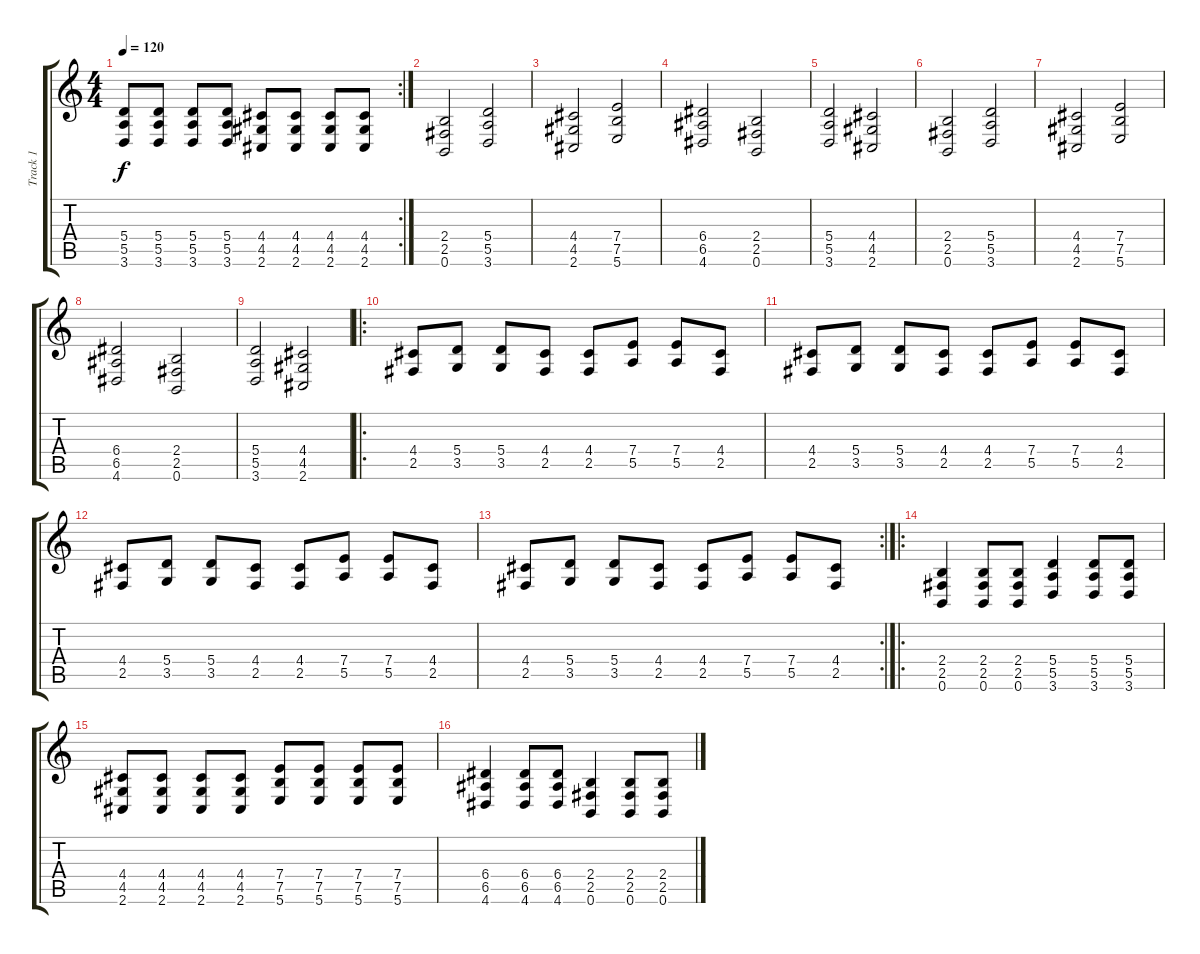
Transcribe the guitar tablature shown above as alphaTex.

\track ("Track 1" "Track 1") {instrument distortionguitar}
\staff {score tabs}
\tuning (B3 Gb3 D3 A2 E2 B1) {hide}
\rc 2
\ts (4 4)
\tempo 120
\clef g2
\ks c
(5.4 5.5 3.6).8{dy f} (5.4 5.5 3.6).8 (5.4 5.5 3.6).8 (5.4 5.5 3.6).8 (4.4 4.5 2.6).8 (4.4 4.5 2.6).8 (4.4 4.5 2.6).8 (4.4 4.5 2.6).8 |
(2.4 2.5 0.6).2 (5.4 5.5 3.6).2 |
(4.4 4.5 2.6).2 (7.4 7.5 5.6).2 |
(6.4 6.5 4.6).2 (2.4 2.5 0.6).2 |
(5.4 5.5 3.6).2 (4.4 4.5 2.6).2 |
(2.4 2.5 0.6).2 (5.4 5.5 3.6).2 |
(4.4 4.5 2.6).2 (7.4 7.5 5.6).2 |
(6.4 6.5 4.6).2 (2.4 2.5 0.6).2 |
(5.4 5.5 3.6).2 (4.4 4.5 2.6).2 |
\ro
(4.4 2.5).8 (5.4 3.5).8 (5.4 3.5).8 (4.4 2.5).8 (4.4 2.5).8 (7.4 5.5).8 (7.4 5.5).8 (4.4 2.5).8 |
(4.4 2.5).8 (5.4 3.5).8 (5.4 3.5).8 (4.4 2.5).8 (4.4 2.5).8 (7.4 5.5).8 (7.4 5.5).8 (4.4 2.5).8 |
(4.4 2.5).8 (5.4 3.5).8 (5.4 3.5).8 (4.4 2.5).8 (4.4 2.5).8 (7.4 5.5).8 (7.4 5.5).8 (4.4 2.5).8 |
\rc 2
(4.4 2.5).8 (5.4 3.5).8 (5.4 3.5).8 (4.4 2.5).8 (4.4 2.5).8 (7.4 5.5).8 (7.4 5.5).8 (4.4 2.5).8 |
\ro
(2.4 2.5 0.6).4 (2.4 2.5 0.6).8 (2.4 2.5 0.6).8 (5.4 5.5 3.6).4 (5.4 5.5 3.6).8 (5.4 5.5 3.6).8 |
(4.4 4.5 2.6).8 (4.4 4.5 2.6).8 (4.4 4.5 2.6).8 (4.4 4.5 2.6).8 (7.4 7.5 5.6).8 (7.4 7.5 5.6).8 (7.4 7.5 5.6).8 (7.4 7.5 5.6).8 |
(6.4 6.5 4.6).4 (6.4 6.5 4.6).8 (6.4 6.5 4.6).8 (2.4 2.5 0.6).4 (2.4 2.5 0.6).8 (2.4 2.5 0.6).8
